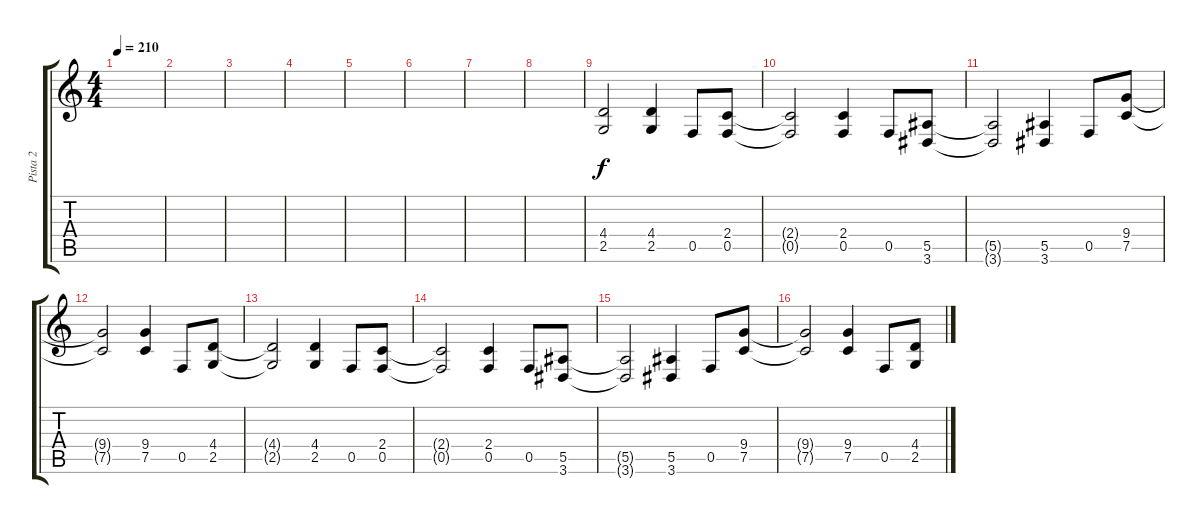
\track ("Pista 2" "Pista 2") {instrument distortionguitar}
\staff {score tabs}
\tuning (C4 G3 Eb3 Bb2 F2 C2) {hide}
\ts (4 4)
\tempo 210
\clef g2
\ks c
|
|
|
|
|
|
|
|
(4.4 2.5).2 (4.4 2.5).4 0.5.8 (2.4 0.5).8 |
(2.4{t} 0.5{t}).2 (2.4 0.5).4 0.5.8 (5.5 3.6).8 |
(5.5{t} 3.6{t}).2 (5.5 3.6).4 0.5.8 (9.4 7.5).8 |
(9.4{t} 7.5{t}).2 (9.4 7.5).4 0.5.8 (4.4 2.5).8 |
(4.4{t} 2.5{t}).2 (4.4 2.5).4 0.5.8 (2.4 0.5).8 |
(2.4{t} 0.5{t}).2 (2.4 0.5).4 0.5.8 (5.5 3.6).8 |
(5.5{t} 3.6{t}).2 (5.5 3.6).4 0.5.8 (9.4 7.5).8 |
(9.4{t} 7.5{t}).2 (9.4 7.5).4 0.5.8 (4.4 2.5).8
